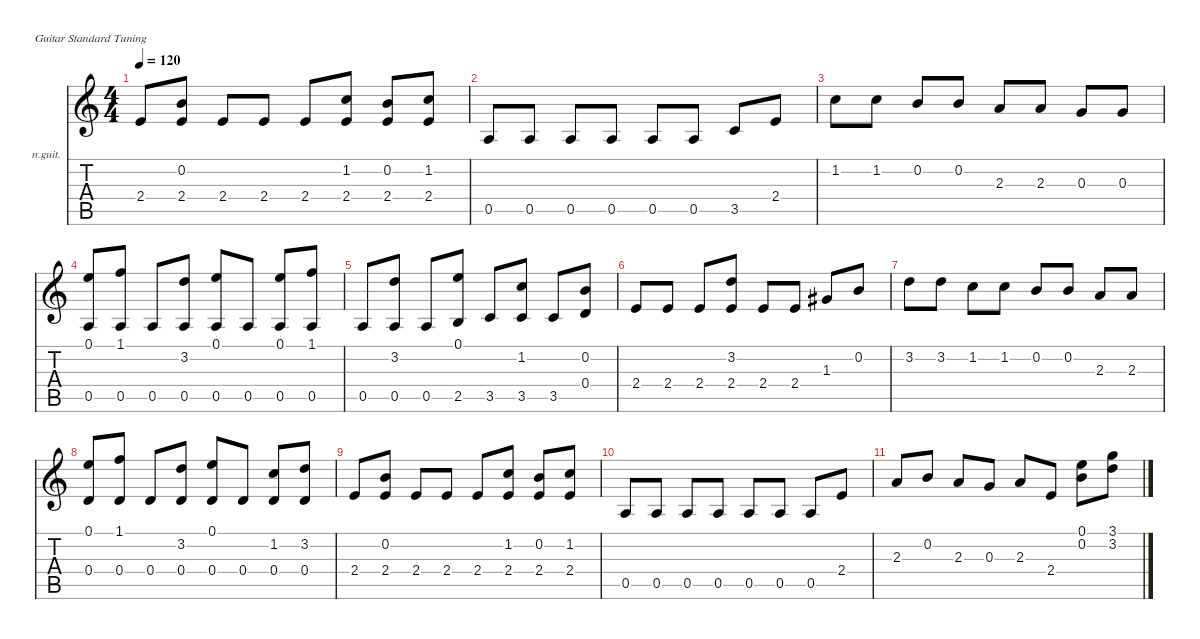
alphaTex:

\defaultSystemsLayout 4
\hideDynamics
\bracketExtendMode nobrackets
\firstSystemTrackNameOrientation horizontal
\otherSystemsTrackNameOrientation horizontal
\track ("Гитара" "n.guit.") {instrument acousticguitarnylon}
\staff {score tabs}
\tuning (E4 B3 G3 D3 A2 E2)
\ts (4 4)
\tempo 120
\clef g2
\ks c
2.4.8{dy mf beam Up} (0.2 2.4).8{dy mp beam Up} 2.4.8{dy mf beam Up} 2.4.8{beam Up} 2.4.8{beam Up} (1.2 2.4).8{beam Up} (0.2 2.4).8{beam Up} (1.2 2.4).8{beam Up} |
0.5.8{dy mp beam Up} 0.5.8{dy mf beam Up} 0.5.8{beam Up} 0.5.8{beam Up} 0.5.8{beam Up} 0.5.8{beam Up} 3.5.8{beam Up} 2.4.8{beam Up} |
1.2.8{dy f beam Down} 1.2.8{dy mf beam Down} 0.2.8{beam Up} 0.2.8{beam Up} 2.3.8{beam Up} 2.3.8{beam Up} 0.3.8{beam Up} 0.3.8{beam Up} |
(0.1 0.5).8{beam Up} (1.1 0.5).8{beam Up} 0.5.8{beam Up} (3.2 0.5).8{beam Up} (0.1 0.5).8{beam Up} 0.5.8{beam Up} (0.1 0.5).8{beam Up} (1.1 0.5).8{beam Up} |
0.5.8{beam Up} (3.2 0.5).8{dy mp beam Up} 0.5.8{dy mf beam Up} (0.1 2.5).8{beam Up} 3.5.8{beam Up} (1.2 3.5).8{dy mp beam Up} 3.5.8{dy mf beam Up} (0.2 0.4).8{beam Up} |
2.4.8{beam Up} 2.4.8{beam Up} 2.4.8{beam Up} (3.2 2.4).8{beam Up} 2.4.8{beam Up} 2.4.8{beam Up} 1.3{acc #}.8{beam Up} 0.2.8{beam Up} |
3.2.8{beam Down} 3.2.8{beam Down} 1.2.8{dy mp beam Down} 1.2.8{dy mf beam Down} 0.2.8{beam Up} 0.2.8{beam Up} 2.3.8{dy mp beam Up} 2.3.8{dy f beam Up} |
(0.1 0.4).8{dy mf beam Up} (1.1 0.4).8{beam Up} 0.4.8{beam Up} (3.2 0.4).8{dy mp beam Up} (0.1 0.4).8{dy mf beam Up} 0.4.8{beam Up} (1.2 0.4).8{dy mp beam Up} (3.2 0.4).8{dy mf beam Up} |
2.4.8{beam Up} (0.2 2.4).8{beam Up} 2.4.8{beam Up} 2.4.8{beam Up} 2.4.8{beam Up} (1.2 2.4).8{beam Up} (0.2 2.4).8{beam Up} (1.2 2.4).8{beam Up} |
0.5.8{beam Up} 0.5.8{beam Up} 0.5.8{beam Up} 0.5.8{beam Up} 0.5.8{beam Up} 0.5.8{beam Up} 0.5.8{beam Up} 2.4.8{beam Up} |
2.3.8{beam Up} 0.2.8{beam Up} 2.3.8{beam Up} 0.3.8{beam Up} 2.3.8{beam Up} 2.4.8{beam Up} (0.1 0.2).8{dy mp beam Down} (3.1 3.2).8{dy mf beam Down}
